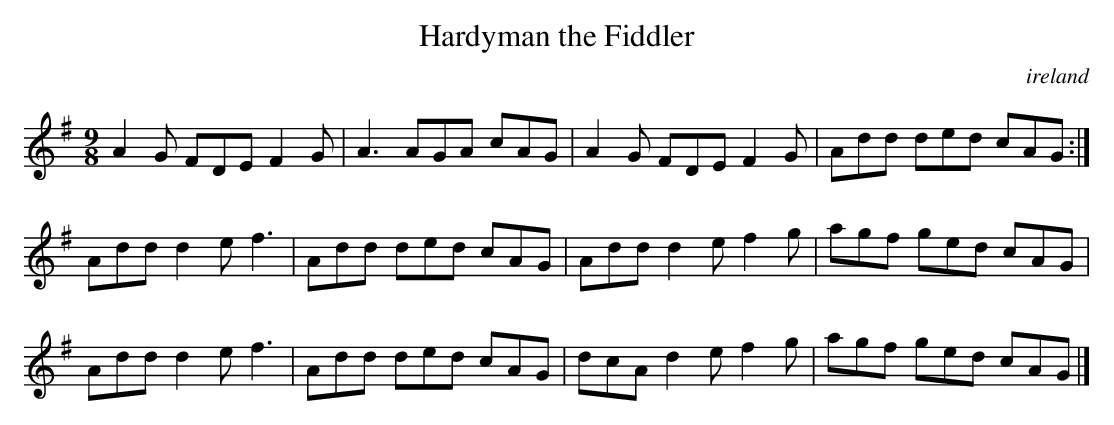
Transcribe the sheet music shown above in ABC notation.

X:1
T:Hardyman the Fiddler
O:ireland
M:9/8
L:1/8
K:D Mixolydian
A2G FDE F2G|A3 AGA cAG|A2G FDE F2G|Add ded cAG:|!
Add d2e f3|Add ded cAG|Add d2e f2g|agf ged cAG|!
Add d2e f3|Add ded cAG|dcA d2e f2g|agf ged cAG|]!
